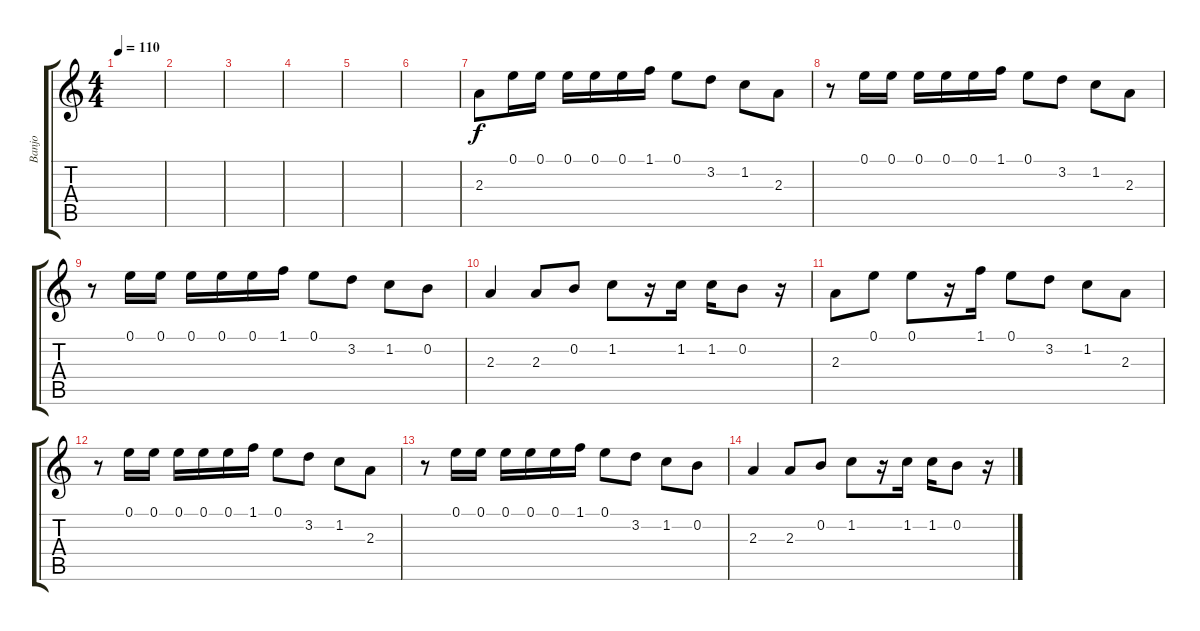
\track ("Banjo" "Banjo") {instrument banjo}
\staff {score tabs}
\tuning (E4 B3 G3 D3 A2 E2) {hide}
\displaytranspose 12
\ts (4 4)
\tempo 110
\clef g2
\ks c
|
|
|
|
|
|
2.3.8 0.1.16 0.1.16 0.1.16 0.1.16 0.1.16 1.1.16 0.1.8 3.2.8 1.2.8 2.3.8 |
r.8 0.1.16 0.1.16 0.1.16 0.1.16 0.1.16 1.1.16 0.1.8 3.2.8 1.2.8 2.3.8 |
r.8 0.1.16 0.1.16 0.1.16 0.1.16 0.1.16 1.1.16 0.1.8 3.2.8 1.2.8 0.2.8 |
2.3.4 2.3.8 0.2.8 1.2.8 r.16 1.2.16 1.2.16 0.2.8 r.16 |
2.3.8 0.1.8 0.1.8 r.16 1.1.16 0.1.8 3.2.8 1.2.8 2.3.8 |
r.8 0.1.16 0.1.16 0.1.16 0.1.16 0.1.16 1.1.16 0.1.8 3.2.8 1.2.8 2.3.8 |
r.8 0.1.16 0.1.16 0.1.16 0.1.16 0.1.16 1.1.16 0.1.8 3.2.8 1.2.8 0.2.8 |
2.3.4 2.3.8 0.2.8 1.2.8 r.16 1.2.16 1.2.16 0.2.8 r.16
